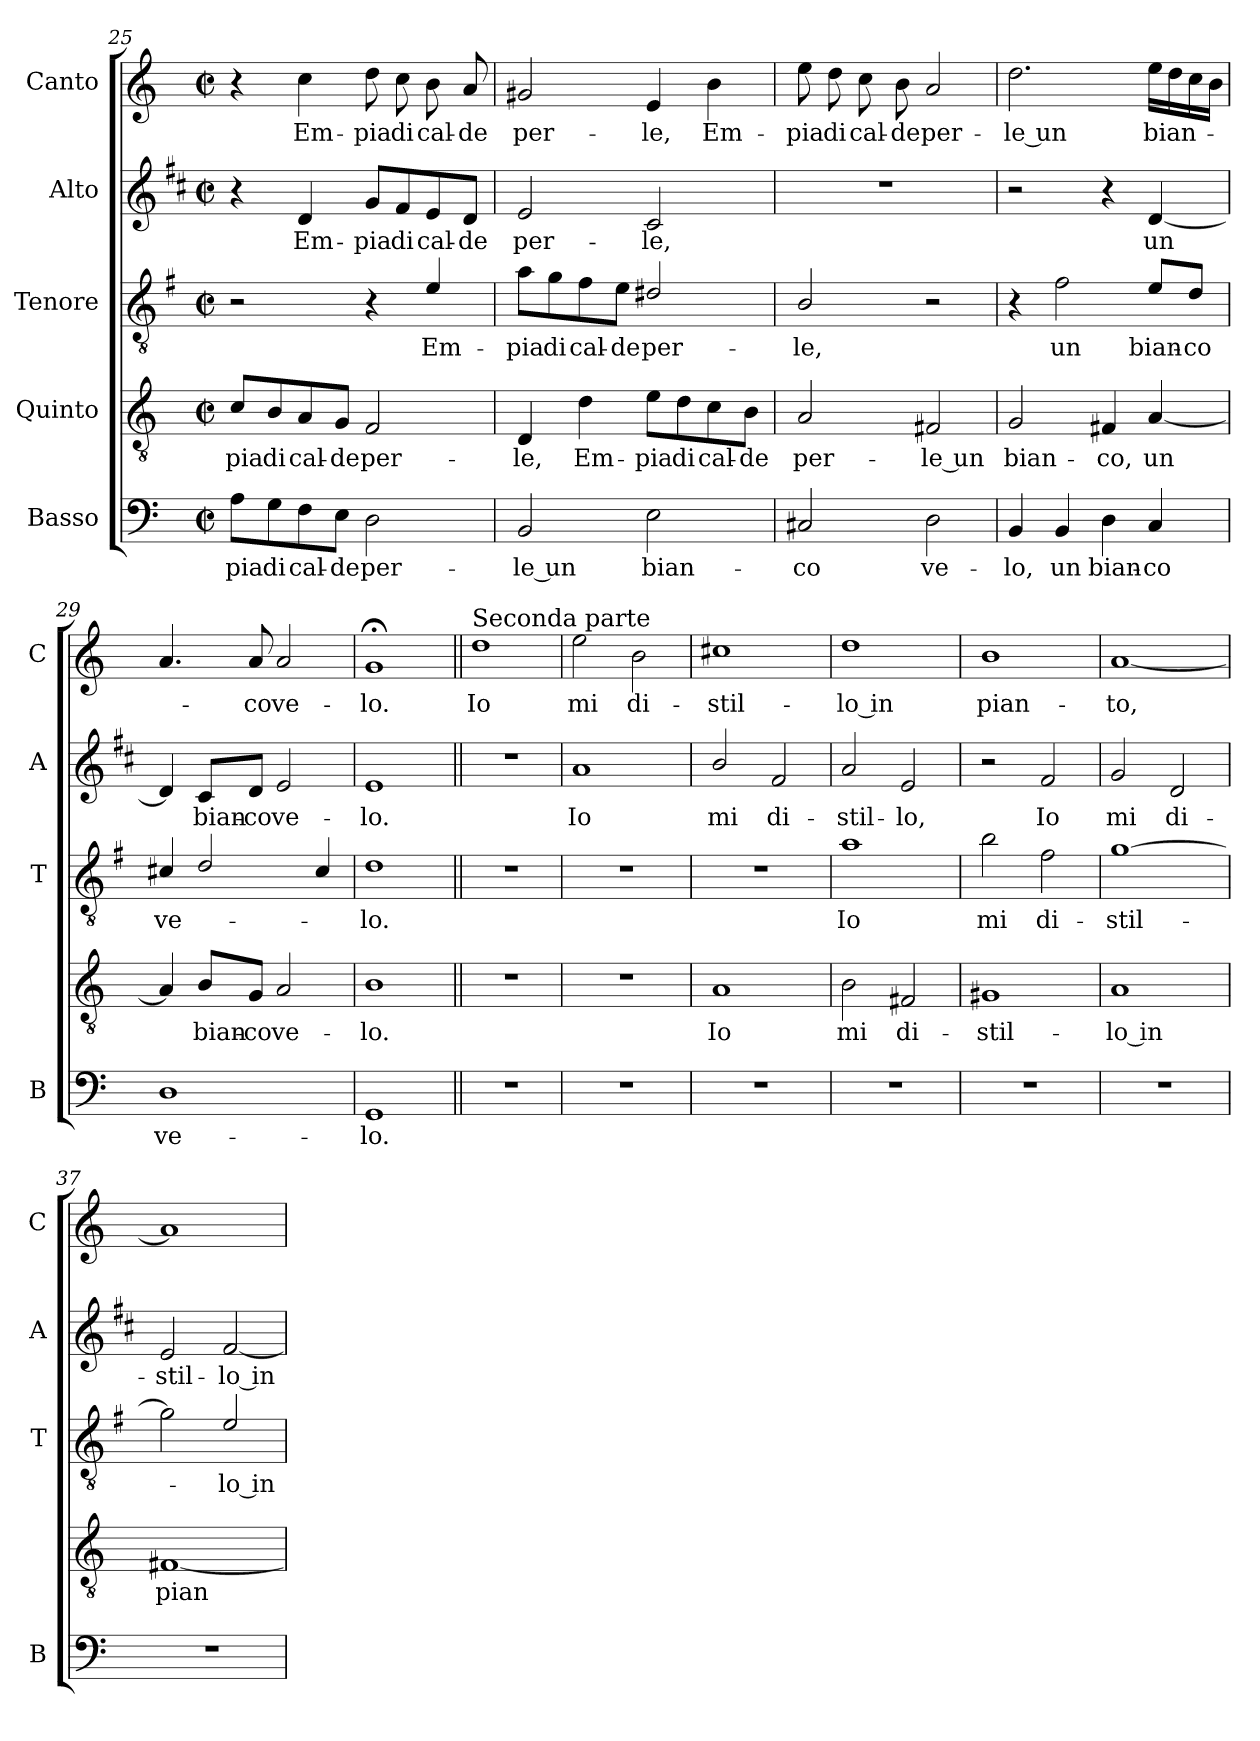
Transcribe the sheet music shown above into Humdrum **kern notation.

**kern	**text	**kern	**text	**kern	**text	**kern	**text	**kern	**text
*part5	*part5	*part4	*part4	*part3	*part3	*part2	*part2	*part1	*part1
*staff5	*staff5	*staff4	*staff4	*staff3	*staff3	*staff2	*staff2	*staff1	*staff1
*I"Basso	*	*I"Quinto	*	*I"Tenore	*	*I"Alto	*	*I"Canto	*
*I'B	*	*	*	*I'T	*	*I'A	*	*I'C	*
!!LO:PB:g=z
*clefF4	*	*clefGv2	*	*clefGv2	*	*clefG2	*	*clefG2	*
*	*	*	*	*ITrd4c7	*	*ITrd1c2	*	*	*
*k[]	*	*k[]	*	*k[]	*	*k[]	*	*k[]	*
*C:	*	*C:	*	*C:	*	*C:	*	*C:	*
*M2/2	*	*M2/2	*	*M2/2	*	*M2/2	*	*M2/2	*
*met(c|)	*	*met(c|)	*	*met(c|)	*	*met(c|)	*	*met(c|)	*
=25	=25	=25	=25	=25	=25	=25	=25	=25	=25
!	!LO:LY:b	!	!LO:LY:b	!	!	!	!	!	!
8A\L	-pia	8c/L	-pia	2r	.	4r	.	4r	.
!	!LO:LY:b	!	!LO:LY:b	!	!	!	!	!	!
8G\	di	8B/	di	.	.	.	.	.	.
!	!LO:LY:b	!	!LO:LY:b	!	!	!	!LO:LY:b	!	!LO:LY:b
8F\	cal-	8A/	cal-	.	.	4c/	Em-	4cc\	Em-
!	!LO:LY:b	!	!LO:LY:b	!	!	!	!	!	!
8E\J	-de	8G/J	-de	.	.	.	.	.	.
!	!LO:LY:b	!	!LO:LY:b	!	!	!	!LO:LY:b	!	!LO:LY:b
2D\	per-	2F/	per-	4r	.	8f/L	-pia	8dd\	-pia
!	!	!	!	!	!	!	!LO:LY:b	!	!LO:LY:b
.	.	.	.	.	.	8e/	di	8cc\	di
!	!	!	!	!	!LO:LY:b	!	!LO:LY:b	!	!LO:LY:b
.	.	.	.	4A/	Em-	8d/	cal-	8b\	cal-
!	!	!	!	!	!	!	!LO:LY:b	!	!LO:LY:b
.	.	.	.	.	.	8c/J	-de	8a/	-de
=26	=26	=26	=26	=26	=26	=26	=26	=26	=26
!	!LO:LY:b	!	!LO:LY:b	!	!LO:LY:b	!	!LO:LY:b	!	!LO:LY:b
2BB/	-le un	4D/	-le,	8d\L	-pia	2d/	per-	2g#X/	per-
!	!	!	!	!	!LO:LY:b	!	!	!	!
.	.	.	.	8c\	di	.	.	.	.
!	!	!	!LO:LY:b	!	!LO:LY:b	!	!	!	!
.	.	4d\	Em-	8B\	cal-	.	.	.	.
!	!	!	!	!	!LO:LY:b	!	!	!	!
.	.	.	.	8A\J	-de	.	.	.	.
!	!LO:LY:b	!	!LO:LY:b	!	!LO:LY:b	!	!LO:LY:b	!	!LO:LY:b
2E\	bian-	8e\L	-pia	2G#X/	per-	2B/	-le,	4e/	-le,
!	!	!	!LO:LY:b	!	!	!	!	!	!
.	.	8d\	di	.	.	.	.	.	.
!	!	!	!LO:LY:b	!	!	!	!	!	!LO:LY:b
.	.	8c\	cal-	.	.	.	.	4b\	Em-
!	!	!	!LO:LY:b	!	!	!	!	!	!
.	.	8B\J	-de	.	.	.	.	.	.
=27	=27	=27	=27	=27	=27	=27	=27	=27	=27
!	!LO:LY:b	!	!LO:LY:b	!	!LO:LY:b	!	!	!	!LO:LY:b
2C#X/	-co	2A/	per-	2E/	-le,	1r	.	8ee\	-pia
!	!	!	!	!	!	!	!	!	!LO:LY:b
.	.	.	.	.	.	.	.	8dd\	di
!	!	!	!	!	!	!	!	!	!LO:LY:b
.	.	.	.	.	.	.	.	8cc\	cal-
!	!	!	!	!	!	!	!	!	!LO:LY:b
.	.	.	.	.	.	.	.	8b\	-de
!	!LO:LY:b	!	!LO:LY:b	!	!	!	!	!	!LO:LY:b
2D\	ve-	2F#X/	-le un	2r	.	.	.	2a/	per-
=28	=28	=28	=28	=28	=28	=28	=28	=28	=28
!	!LO:LY:b	!	!LO:LY:b	!	!	!	!	!	!LO:LY:b
4BB/	-lo,	2G/	bian-	4r	.	2r	.	2.dd\	-le un
!	!LO:LY:b	!	!	!	!LO:LY:b	!	!	!	!
4BB/	un	.	.	2B\	un	.	.	.	.
!	!LO:LY:b	!	!LO:LY:b	!	!	!	!	!	!
4D\	bian-	4F#X/	-co,	.	.	4r	.	.	.
!	!LO:LY:b	!	!LO:LY:b	!	!LO:LY:b	!	!LO:LY:b	!	!LO:LY:b
4C/	-co	[4A/	un	8A/L	bian-	[4c/	un	16ee\LL	bian-
.	.	.	.	.	.	.	.	16dd\	.
!	!	!	!	!	!LO:LY:b	!	!	!	!
.	.	.	.	8G/J	-co	.	.	16cc\	.
.	.	.	.	.	.	.	.	16b\JJ	.
=29	=29	=29	=29	=29	=29	=29	=29	=29	=29
!	!LO:LY:b	!	!	!	!LO:LY:b	!	!	!	!
1D	ve-	4A/]	.	4F#X/	ve-	4c/]	.	4.a/	.
!	!	!	!LO:LY:b	!	!	!	!LO:LY:b	!	!
.	.	8B/L	bian-	2G/	.	8B/L	bian-	.	.
!	!	!	!LO:LY:b	!	!	!	!LO:LY:b	!	!LO:LY:b
.	.	8G/J	-co	.	.	8c/J	-co	8a/	-co
!	!	!	!LO:LY:b	!	!	!	!LO:LY:b	!	!LO:LY:b
.	.	2A/	ve-	.	.	2d/	ve-	2a/	ve-
.	.	.	.	4F#/	.	.	.	.	.
=30	=30	=30	=30	=30	=30	=30	=30	=30	=30
!	!LO:LY:b	!	!LO:LY:b	!	!LO:LY:b	!	!LO:LY:b	!	!LO:LY:b
1GG	-lo.	1B	-lo.	1G	-lo.	1d	-lo.	1g;<	-lo.
!!LO:LB:g=z
=31||	=31||	=31||	=31||	=31||	=31||	=31||	=31||	=31||	=31||
!	!	!	!	!	!	!	!	!LO:TX:a:t=Seconda parte	!
!	!	!	!	!	!	!	!	!	!LO:LY:b
1r	.	1r	.	1r	.	1r	.	1dd	Io
=32	=32	=32	=32	=32	=32	=32	=32	=32	=32
!	!	!	!	!	!	!	!LO:LY:b	!	!LO:LY:b
1r	.	1r	.	1r	.	1g	Io	2ee\	mi
!	!	!	!	!	!	!	!	!	!LO:LY:b
.	.	.	.	.	.	.	.	2b\	di-
=33	=33	=33	=33	=33	=33	=33	=33	=33	=33
!	!	!	!LO:LY:b	!	!	!	!LO:LY:b	!	!LO:LY:b
1r	.	1A	Io	1r	.	2a/	mi	1cc#X	-stil-
!	!	!	!	!	!	!	!LO:LY:b	!	!
.	.	.	.	.	.	2e/	di-	.	.
=34	=34	=34	=34	=34	=34	=34	=34	=34	=34
!	!	!	!LO:LY:b	!	!LO:LY:b	!	!LO:LY:b	!	!LO:LY:b
1r	.	2B\	mi	1d	Io	2g/	-stil-	1dd	-lo in
!	!	!	!LO:LY:b	!	!	!	!LO:LY:b	!	!
.	.	2F#X/	di-	.	.	2d/	-lo,	.	.
=35	=35	=35	=35	=35	=35	=35	=35	=35	=35
!	!	!	!LO:LY:b	!	!LO:LY:b	!	!	!	!LO:LY:b
1r	.	1G#X	-stil-	2e\	mi	2r	.	1b	pian-
!	!	!	!	!	!LO:LY:b	!	!LO:LY:b	!	!
.	.	.	.	2B\	di-	2e/	Io	.	.
=36	=36	=36	=36	=36	=36	=36	=36	=36	=36
!	!	!	!LO:LY:b	!	!LO:LY:b	!	!LO:LY:b	!	!LO:LY:b
1r	.	1A	-lo in	[1c	-stil-	2f/	mi	[1a	-to,
!	!	!	!	!	!	!	!LO:LY:b	!	!
.	.	.	.	.	.	2c/	di-	.	.
=37	=37	=37	=37	=37	=37	=37	=37	=37	=37
!	!	!	!LO:LY:b	!	!	!	!LO:LY:b	!	!
1r	.	[1F#X	pian-	2c\]	.	2d/	-stil-	1a]	.
!	!	!	!	!	!LO:LY:b	!	!LO:LY:b	!	!
.	.	.	.	2A/	-lo in	[2e/	-lo in	.	.
=	=	=	=	=	=	=	=	=	=
*-	*-	*-	*-	*-	*-	*-	*-	*-	*-
